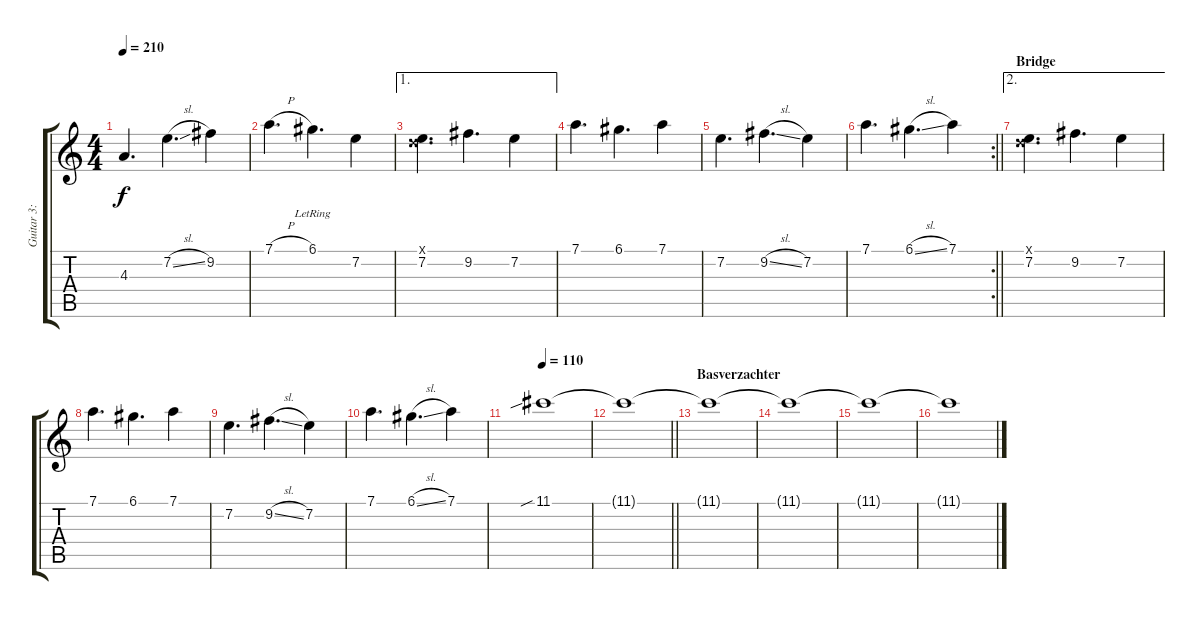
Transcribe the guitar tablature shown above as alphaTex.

\track ("Guitar 3: Additional" "Guitar 3: ") {instrument distortionguitar}
\staff {score tabs}
\tuning (D4 A3 F3 C3 G2 C2) {hide}
\ts (4 4)
\tempo 210
\clef g2
\ks c
4.3.4{d dy f} 7.2{sl}.4{d} 9.2.4 |
7.1{h}.4{d} 6.1{lr}.4{d} 7.2.4 |
\ae 1
(0.1{x} 7.2).4{d} 9.2.4{d} 7.2.4 |
7.1.4{d} 6.1.4{d} 7.1.4 |
7.2.4{d} 9.2{sl}.4{d} 7.2.4 |
\rc 2
\barLineRight lightlight
7.1.4{d} 6.1{sl}.4{d} 7.1.4 |
\ae 2
\section ("" "Bridge")
(0.1{x} 7.2).4{d} 9.2.4{d} 7.2.4 |
7.1.4{d} 6.1.4{d} 7.1.4 |
7.2.4{d} 9.2{sl}.4{d} 7.2.4 |
7.1.4{d} 6.1{sl}.4{d} 7.1.4 |
\tempo 110
11.1{sib}.1{volume 0} |
\barLineRight lightlight
11.1{t}.1 |
\section ("" "Basverzachter")
11.1{t}.1 |
11.1{t}.1 |
11.1{t}.1 |
11.1{t}.1
